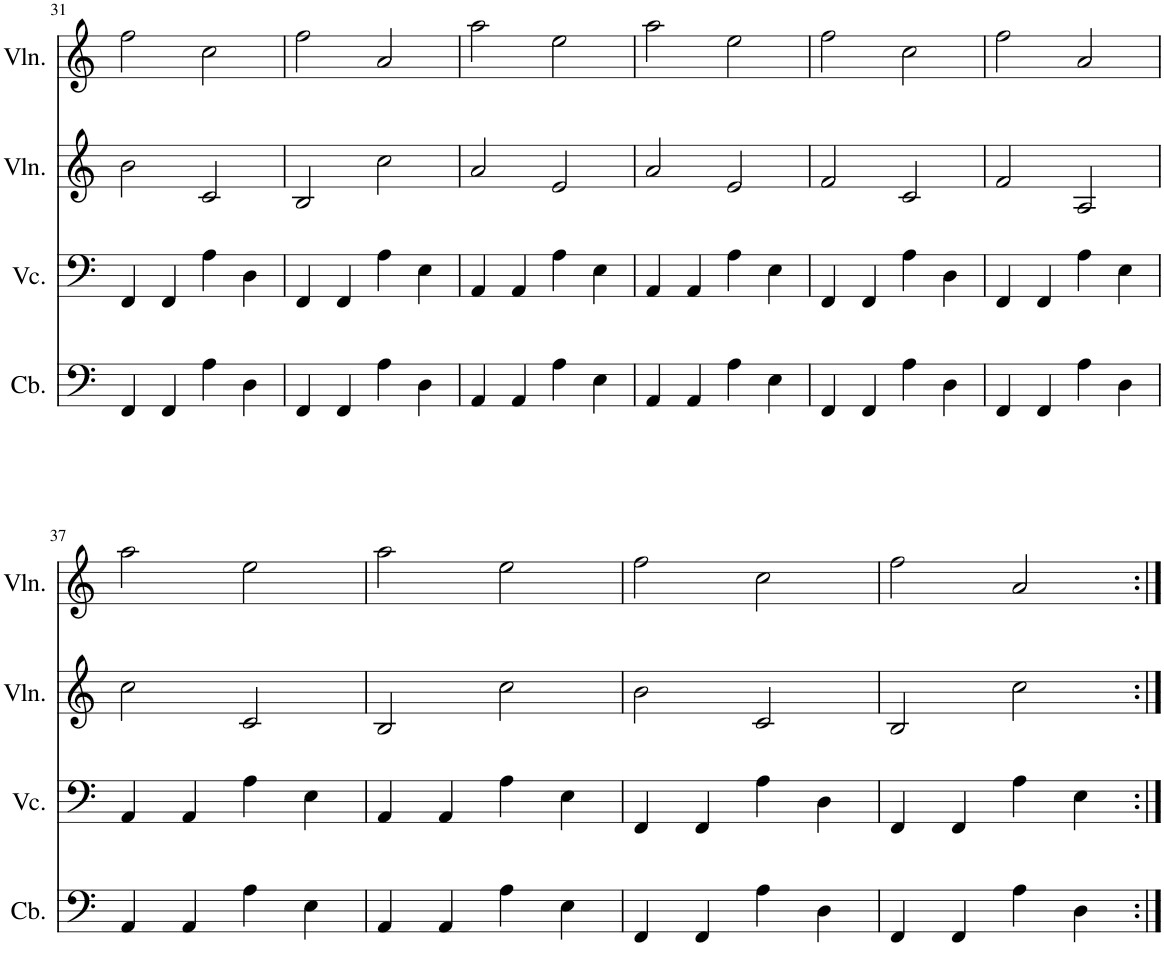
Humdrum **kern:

**kern	**kern	**kern	**kern
*part4	*part3	*part2	*part1
*staff4	*staff3	*staff2	*staff1
*I"Contrabass	*I"Violoncello	*I"Violin	*I"Violin
*I'Cb.	*I'Vc.	*I'Vln.	*I'Vln.
!!LO:PB:g=z
*clefF4	*clefF4	*clefG2	*clefG2
*Trd7c12	*	*	*
*k[]	*k[]	*k[]	*k[]
*M4/4	*M4/4	*M4/4	*M4/4
=31	=31	=31	=31
4FF/	4FF/	2b\	2ff\
4FF/	4FF/	.	.
4A\	4A\	2c/	2cc\
4D\	4D\	.	.
=32	=32	=32	=32
4FF/	4FF/	2B/	2ff\
4FF/	4FF/	.	.
4A\	4A\	2cc\	2a/
4D\	4E\	.	.
=33	=33	=33	=33
4AA/	4AA/	2a/	2aa\
4AA/	4AA/	.	.
4A\	4A\	2e/	2ee\
4E\	4E\	.	.
=34	=34	=34	=34
4AA/	4AA/	2a/	2aa\
4AA/	4AA/	.	.
4A\	4A\	2e/	2ee\
4E\	4E\	.	.
=35	=35	=35	=35
4FF/	4FF/	2f/	2ff\
4FF/	4FF/	.	.
4A\	4A\	2c/	2cc\
4D\	4D\	.	.
=36	=36	=36	=36
4FF/	4FF/	2f/	2ff\
4FF/	4FF/	.	.
4A\	4A\	2A/	2a/
4D\	4E\	.	.
!!LO:LB:g=z
=37	=37	=37	=37
4AA/	4AA/	2cc\	2aa\
4AA/	4AA/	.	.
4A\	4A\	2c/	2ee\
4E\	4E\	.	.
=38	=38	=38	=38
4AA/	4AA/	2B/	2aa\
4AA/	4AA/	.	.
4A\	4A\	2cc\	2ee\
4E\	4E\	.	.
=39	=39	=39	=39
4FF/	4FF/	2b\	2ff\
4FF/	4FF/	.	.
4A\	4A\	2c/	2cc\
4D\	4D\	.	.
=40	=40	=40	=40
4FF/	4FF/	2B/	2ff\
4FF/	4FF/	.	.
4A\	4A\	2cc\	2a/
4D\	4E\	.	.
=:|!	=:|!	=:|!	=:|!
*-	*-	*-	*-
